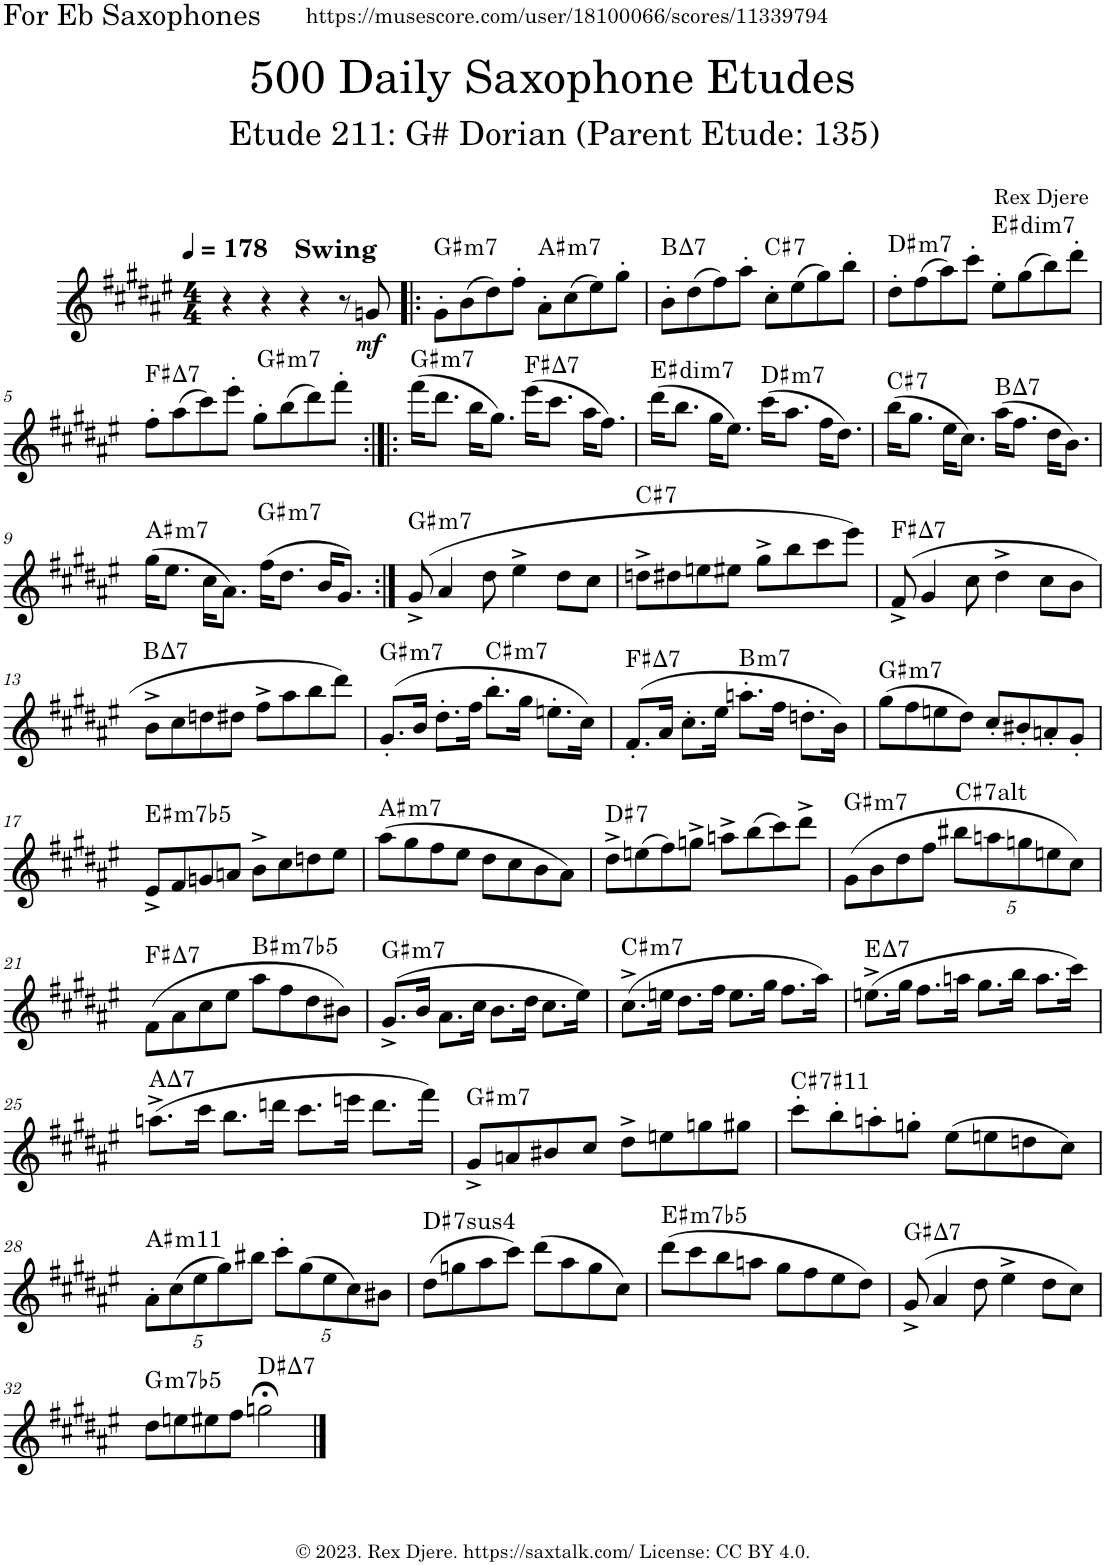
**kern	**dynam	**harte
*part1	*part1	*part1
*staff1	*staff1	*
*I"Alto Saxophone	*	*
*I'A. Sax.	*	*
*clefG2	*	*
*Trd5c9	*	*
*k[f#c#g#d#a#e#]	*	*
*M4/4	*	*
*MM178	*	*
=1	=1	=1
!LO:TX:a:B:t=Swing	!	!
4r	.	.
4r	.	.
4r	.	.
8r	.	.
!	!LO:DY:b	!
8gn/	mf	.
=2!|:	=2!|:	=2!|:
!	!	!LO:H:kt=m7
8g#'\L	.	G#:min7
(8b\	.	.
8dd#\)	.	.
8ff#'\J	.	.
!	!	!LO:H:kt=m7
8a#'\L	.	A#:min7
(8cc#\	.	.
8ee#\)	.	.
8gg#'\J	.	.
=3	=3	=3
!	!	!LO:H:kt=7
8b'\L	.	B:maj7
(8dd#\	.	.
8ff#\)	.	.
8aa#'\J	.	.
!	!	!LO:H:kt=7
8cc#'\L	.	C#:7
(8ee#\	.	.
8gg#\)	.	.
8bb'\J	.	.
=4	=4	=4
!	!	!LO:H:kt=m7
8dd#'\L	.	D#:min7
(8ff#\	.	.
8aa#\)	.	.
8ccc#'\J	.	.
!	!	!LO:H:kt=dim7
8ee#'\L	.	E#:dim7
(8gg#\	.	.
8bb\)	.	.
8ddd#'\J	.	.
!!LO:LB:g=z
=5	=5	=5
!	!	!LO:H:kt=7
8ff#'\L	.	F#:maj7
(8aa#\	.	.
8ccc#\)	.	.
8eee#'\J	.	.
!	!	!LO:H:kt=m7
8gg#'\L	.	G#:min7
(8bb\	.	.
8ddd#\)	.	.
8fff#'\J	.	.
=6:|!|:	=6:|!|:	=6:|!|:
!	!	!LO:H:kt=m7
(16fff#\KL	.	G#:min7
8.ddd#\J	.	.
16bb\KL	.	.
8.gg#\J)	.	.
!	!	!LO:H:kt=7
(16eee#\KL	.	F#:maj7
8.ccc#\J	.	.
16aa#\KL	.	.
8.ff#\J)	.	.
=7	=7	=7
!	!	!LO:H:kt=dim7
(16ddd#\KL	.	E#:dim7
8.bb\J	.	.
16gg#\KL	.	.
8.ee#\J)	.	.
!	!	!LO:H:kt=m7
(16ccc#\KL	.	D#:min7
8.aa#\J	.	.
16ff#\KL	.	.
8.dd#\J)	.	.
=8	=8	=8
!	!	!LO:H:kt=7
(16bb\KL	.	C#:7
8.gg#\J	.	.
16ee#\KL	.	.
8.cc#\J)	.	.
!	!	!LO:H:kt=7
(16aa#\KL	.	B:maj7
8.ff#\J	.	.
16dd#\KL	.	.
8.b\J)	.	.
!!LO:LB:g=z
=9	=9	=9
!	!	!LO:H:kt=m7
(16gg#\KL	.	A#:min7
8.ee#\J	.	.
16cc#\KL	.	.
8.a#\J)	.	.
!	!	!LO:H:kt=m7
(16ff#\KL	.	G#:min7
8.dd#\J	.	.
16b/KL	.	.
8.g#/J)	.	.
=10:|!	=10:|!	=10:|!
!	!	!LO:H:kt=m7
(8g#^/	.	G#:min7
4a#/	.	.
8dd#\	.	.
4ee#^\	.	.
8dd#\L	.	.
8cc#\J	.	.
=11	=11	=11
!	!	!LO:H:kt=7
8ddn^\L	.	C#:7
8dd#X\	.	.
8een\	.	.
8ee#X\J	.	.
8gg#^\L	.	.
8bb\	.	.
8ccc#\	.	.
8eee#\J)	.	.
=12	=12	=12
!	!	!LO:H:kt=7
(8f#^/	.	F#:maj7
4g#/	.	.
8cc#\	.	.
4dd#^\	.	.
8cc#\L	.	.
8b\J	.	.
!!LO:LB:g=z
=13	=13	=13
!	!	!LO:H:kt=7
8b^\L	.	B:maj7
8cc#\	.	.
8ddn\	.	.
8dd#X\J	.	.
8ff#^\L	.	.
8aa#\	.	.
8bb\	.	.
8ddd#\J)	.	.
=14	=14	=14
!	!	!LO:H:kt=m7
(8.g#'/L	.	G#:min7
16b/Jk	.	.
8.dd#'\L	.	.
16ff#\Jk	.	.
!	!	!LO:H:kt=m7
8.bb'\L	.	C#:min7
16gg#\Jk	.	.
8.een'\L	.	.
16cc#\Jk)	.	.
=15	=15	=15
!	!	!LO:H:kt=7
(8.f#'/L	.	F#:maj7
16a#/Jk	.	.
8.cc#'\L	.	.
16ee#\Jk	.	.
!	!	!LO:H:kt=m7
8.aan'\L	.	B:min7
16ff#\Jk	.	.
8.ddn'\L	.	.
16b\Jk)	.	.
=16	=16	=16
!	!	!LO:H:kt=m7
(8gg#\L	.	G#:min7
8ff#\	.	.
8een\	.	.
8dd#\J)	.	.
8cc#'/L	.	.
8b#X'/	.	.
8an'/	.	.
8g#'/J	.	.
!!LO:LB:g=z
=17	=17	=17
!	!	!LO:H:kt=m7b5
8e#^/L	.	E#:hdim7
8f#/	.	.
8gn/	.	.
8an/J	.	.
8b^\L	.	.
8cc#\	.	.
8ddn\	.	.
8ee#\J	.	.
=18	=18	=18
!	!	!LO:H:kt=m7
(8aa#\L	.	A#:min7
8gg#\	.	.
8ff#\	.	.
8ee#\J	.	.
8dd#\L	.	.
8cc#\	.	.
8b\	.	.
8a#\J)	.	.
=19	=19	=19
!	!	!LO:H:kt=7
8dd#^\L	.	D#:7
(8een\	.	.
8ff#\)	.	.
8ggn^\J	.	.
8aan^\L	.	.
(8bb\	.	.
8ccc#\)	.	.
8ddd#^\J	.	.
=20	=20	=20
!	!	!LO:H:kt=m7
(8g#\L	.	G#:min7
8b\	.	.
8dd#\	.	.
8ff#\J	.	.
*Xbrackettup	*	*
!	!	!LO:H:kt=7
10bb#X\L	.	C#:(3,b5,#5,b7,b9,#9)
10aan\	.	.
10ggn\	.	.
10een\	.	.
10cc#\J)	.	.
!!LO:LB:g=z
=21	=21	=21
!	!	!LO:H:kt=7
(8f#\L	.	F#:maj7
8a#\	.	.
8cc#\	.	.
8ee#\J	.	.
!	!	!LO:H:kt=m7b5
8aa#\L	.	B#:hdim7
8ff#\	.	.
8dd#\	.	.
8b#X\J)	.	.
=22	=22	=22
!	!	!LO:H:kt=m7
(8.g#^/L	.	G#:min7
16b/Jk	.	.
8.a#\L	.	.
16cc#\Jk	.	.
8.b\L	.	.
16dd#\Jk	.	.
8.cc#\L	.	.
16ee#\Jk)	.	.
=23	=23	=23
!	!	!LO:H:kt=m7
(8.cc#^\L	.	C#:min7
16een\Jk	.	.
8.dd#\L	.	.
16ff#\Jk	.	.
8.ee\L	.	.
16gg#\Jk	.	.
8.ff#\L	.	.
16aa#\Jk)	.	.
=24	=24	=24
!	!	!LO:H:kt=7
(8.een^\L	.	E:maj7
16gg#\Jk	.	.
8.ff#\L	.	.
16aan\Jk	.	.
8.gg#\L	.	.
16bb\Jk	.	.
8.aa\L	.	.
16ccc#\Jk)	.	.
!!LO:LB:g=z
=25	=25	=25
!	!	!LO:H:kt=7
(8.aan^\L	.	A:maj7
16ccc#\Jk	.	.
8.bb\L	.	.
16dddn\Jk	.	.
8.ccc#\L	.	.
16eeen\Jk	.	.
8.ddd\L	.	.
16fff#\Jk)	.	.
=26	=26	=26
!	!	!LO:H:kt=m7
8g#^/L	.	G#:min7
8an/	.	.
8b#X/	.	.
8cc#/J	.	.
8dd#^\L	.	.
8een\	.	.
8ggn\	.	.
8gg#X\J	.	.
=27	=27	=27
!	!	!LO:H:kt=7
8ccc#'\L	.	C#:7(#11)
8bb'\	.	.
8aan'\	.	.
8ggn'\J	.	.
(8ee#\L	.	.
8een\	.	.
8ddn\	.	.
8cc#\J)	.	.
!!LO:LB:g=z
=28	=28	=28
!	!	!LO:H:kt=m11
10a#'\L	.	A#:min9(11)
(10cc#\	.	.
10ee#\	.	.
10gg#\)	.	.
10bb#X\J	.	.
10ccc#'\L	.	.
(10gg#\	.	.
10ee#\	.	.
10cc#\)	.	.
10b#X\J	.	.
=29	=29	=29
!	!	!LO:H:kt=74
(8dd#\L	.	D#:sus4(7)
8ggn\	.	.
8aa#\	.	.
8ccc#\J)	.	.
(8ddd#\L	.	.
8aa#\	.	.
8gg\	.	.
8cc#\J)	.	.
=30	=30	=30
!	!	!LO:H:kt=m7b5
(8ddd#\L	.	E#:hdim7
8ccc#\	.	.
8bb\	.	.
8aan\J	.	.
8gg#\L	.	.
8ff#\	.	.
8ee#\	.	.
8dd#\J)	.	.
=31	=31	=31
!	!	!LO:H:kt=7
(8g#^/	.	G#:maj7
4a#/	.	.
8dd#\	.	.
4ee#^\	.	.
8dd#\L	.	.
8cc#\J)	.	.
!!LO:LB:g=z
=32	=32	=32
!	!	!LO:H:kt=m7b5
8dd#\L	.	G:hdim7
8een\	.	.
8ee#X\	.	.
8ff#\J	.	.
!	!	!LO:H:kt=7
2ggn;<\	.	D#:maj7
==	==	==
*-	*-	*-
